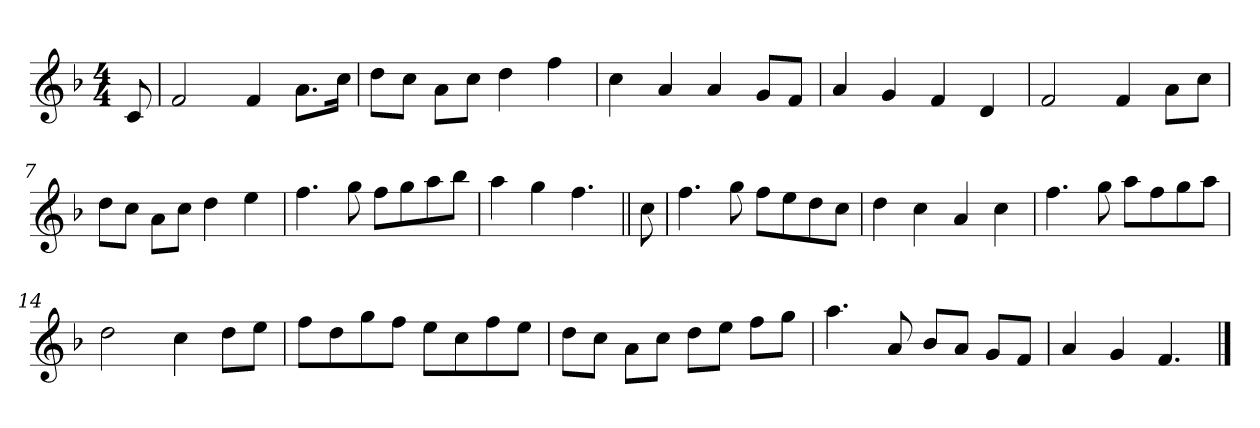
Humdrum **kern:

**kern
*part1
*staff1
*clefG2
*k[b-]
*F:
*M4/4
=1
8c/
=2
2f/
4f/
8.a\L
16cc\Jk
=3
8dd\L
8cc\J
8a\L
8cc\J
4dd\
4ff\
=4
4cc\
4a/
4a/
8g/L
8f/J
=5
4a/
4g/
4f/
4d/
=6
2f/
4f/
8a\L
8cc\J
=7
8dd\L
8cc\J
8a\L
8cc\J
4dd\
4ee\
=8
4.ff\
8gg\
8ff\L
8gg\
8aa\
8bb-\J
!!LO:LB:g=z
=9
4aa\
4gg\
4.ff\
=10||
8cc\
=11
4.ff\
8gg\
8ff\L
8ee\
8dd\
8cc\J
=12
4dd\
4cc\
4a/
4cc\
=13
4.ff\
8gg\
8aa\L
8ff\
8gg\
8aa\J
=14
2dd\
4cc\
8dd\L
8ee\J
=15
8ff\L
8dd\
8gg\
8ff\J
8ee\L
8cc\
8ff\
8ee\J
=16
8dd\L
8cc\J
8a\L
8cc\J
8dd\L
8ee\J
8ff\L
8gg\J
!!LO:LB:g=z
=17
4.aa\
8a/
8b-/L
8a/J
8g/L
8f/J
=18
4a/
4g/
4.f/
==
*-
